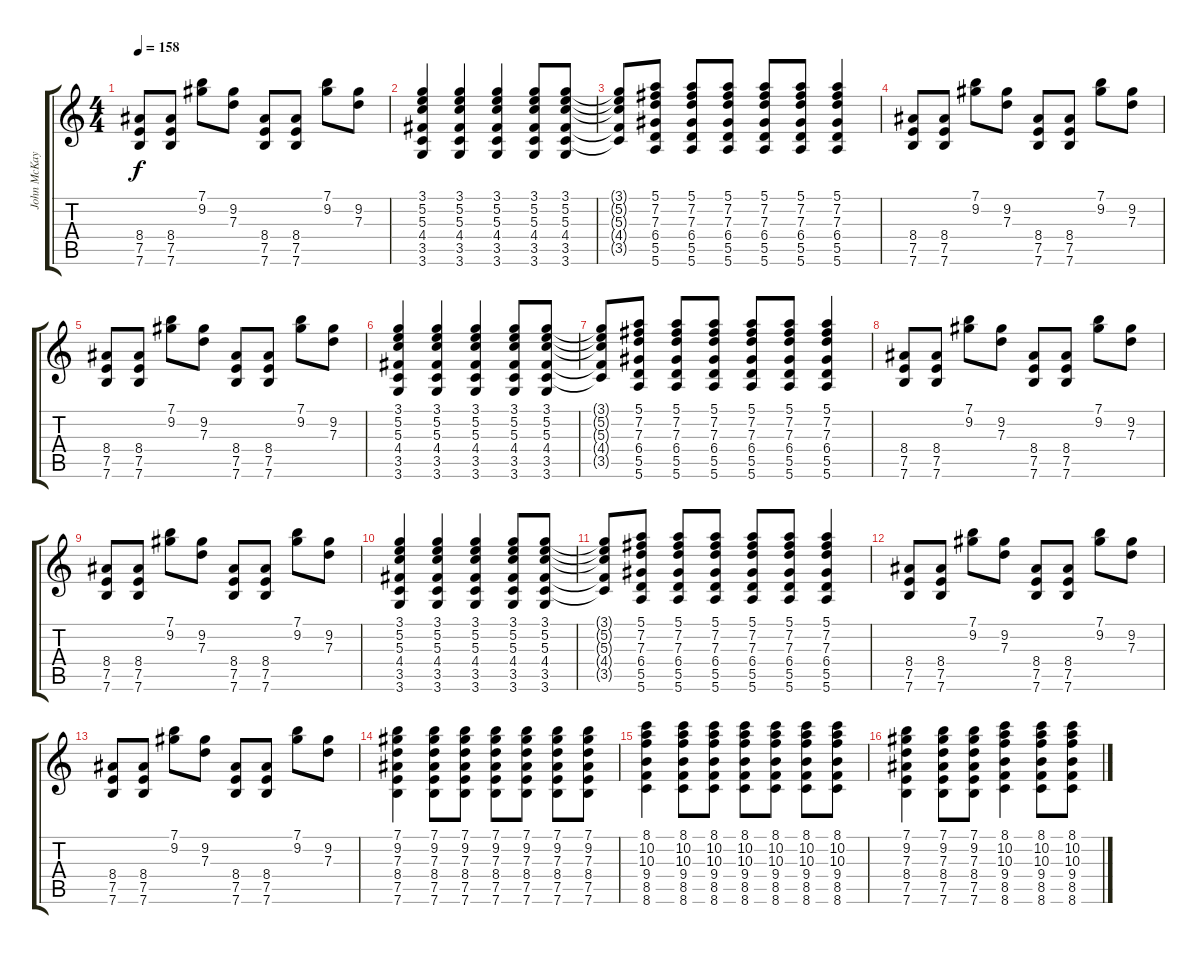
\track ("John McKay" "John McKay") {instrument acousticguitarsteel}
\staff {score tabs}
\tuning (E4 B3 G3 D3 A2 E2) {hide}
\ts (4 4)
\tempo 158
\clef g2
\ks c
(8.4 7.5 7.6).8{dy f} (8.4 7.5 7.6).8 (7.1 9.2).8 (9.2 7.3).8 (8.4 7.5 7.6).8 (8.4 7.5 7.6).8 (7.1 9.2).8 (9.2 7.3).8 |
(3.1 5.2 5.3 4.4 3.5 3.6).4 (3.1 5.2 5.3 4.4 3.5 3.6).4 (3.1 5.2 5.3 4.4 3.5 3.6).4 (3.1 5.2 5.3 4.4 3.5 3.6).8 (3.1 5.2 5.3 4.4 3.5 3.6).8 |
(3.1{t} 5.2{t} 5.3{t} 4.4{t} 3.5{t}).8 (5.1 7.2 7.3 6.4 5.5 5.6).8 (5.1 7.2 7.3 6.4 5.5 5.6).8 (5.1 7.2 7.3 6.4 5.5 5.6).8 (5.1 7.2 7.3 6.4 5.5 5.6).8 (5.1 7.2 7.3 6.4 5.5 5.6).8 (5.1 7.2 7.3 6.4 5.5 5.6).4 |
(8.4 7.5 7.6).8 (8.4 7.5 7.6).8 (7.1 9.2).8 (9.2 7.3).8 (8.4 7.5 7.6).8 (8.4 7.5 7.6).8 (7.1 9.2).8 (9.2 7.3).8 |
(8.4 7.5 7.6).8 (8.4 7.5 7.6).8 (7.1 9.2).8 (9.2 7.3).8 (8.4 7.5 7.6).8 (8.4 7.5 7.6).8 (7.1 9.2).8 (9.2 7.3).8 |
(3.1 5.2 5.3 4.4 3.5 3.6).4 (3.1 5.2 5.3 4.4 3.5 3.6).4 (3.1 5.2 5.3 4.4 3.5 3.6).4 (3.1 5.2 5.3 4.4 3.5 3.6).8 (3.1 5.2 5.3 4.4 3.5 3.6).8 |
(3.1{t} 5.2{t} 5.3{t} 4.4{t} 3.5{t}).8 (5.1 7.2 7.3 6.4 5.5 5.6).8 (5.1 7.2 7.3 6.4 5.5 5.6).8 (5.1 7.2 7.3 6.4 5.5 5.6).8 (5.1 7.2 7.3 6.4 5.5 5.6).8 (5.1 7.2 7.3 6.4 5.5 5.6).8 (5.1 7.2 7.3 6.4 5.5 5.6).4 |
(8.4 7.5 7.6).8 (8.4 7.5 7.6).8 (7.1 9.2).8 (9.2 7.3).8 (8.4 7.5 7.6).8 (8.4 7.5 7.6).8 (7.1 9.2).8 (9.2 7.3).8 |
(8.4 7.5 7.6).8 (8.4 7.5 7.6).8 (7.1 9.2).8 (9.2 7.3).8 (8.4 7.5 7.6).8 (8.4 7.5 7.6).8 (7.1 9.2).8 (9.2 7.3).8 |
(3.1 5.2 5.3 4.4 3.5 3.6).4 (3.1 5.2 5.3 4.4 3.5 3.6).4 (3.1 5.2 5.3 4.4 3.5 3.6).4 (3.1 5.2 5.3 4.4 3.5 3.6).8 (3.1 5.2 5.3 4.4 3.5 3.6).8 |
(3.1{t} 5.2{t} 5.3{t} 4.4{t} 3.5{t}).8 (5.1 7.2 7.3 6.4 5.5 5.6).8 (5.1 7.2 7.3 6.4 5.5 5.6).8 (5.1 7.2 7.3 6.4 5.5 5.6).8 (5.1 7.2 7.3 6.4 5.5 5.6).8 (5.1 7.2 7.3 6.4 5.5 5.6).8 (5.1 7.2 7.3 6.4 5.5 5.6).4 |
(8.4 7.5 7.6).8 (8.4 7.5 7.6).8 (7.1 9.2).8 (9.2 7.3).8 (8.4 7.5 7.6).8 (8.4 7.5 7.6).8 (7.1 9.2).8 (9.2 7.3).8 |
(8.4 7.5 7.6).8 (8.4 7.5 7.6).8 (7.1 9.2).8 (9.2 7.3).8 (8.4 7.5 7.6).8 (8.4 7.5 7.6).8 (7.1 9.2).8 (9.2 7.3).8 |
(7.1 9.2 7.3 8.4 7.5 7.6).4 (7.1 9.2 7.3 8.4 7.5 7.6).8 (7.1 9.2 7.3 8.4 7.5 7.6).8 (7.1 9.2 7.3 8.4 7.5 7.6).8 (7.1 9.2 7.3 8.4 7.5 7.6).8 (7.1 9.2 7.3 8.4 7.5 7.6).8 (7.1 9.2 7.3 8.4 7.5 7.6).8 |
(8.1 10.2 10.3 9.4 8.5 8.6).4 (8.1 10.2 10.3 9.4 8.5 8.6).8 (8.1 10.2 10.3 9.4 8.5 8.6).8 (8.1 10.2 10.3 9.4 8.5 8.6).8 (8.1 10.2 10.3 9.4 8.5 8.6).8 (8.1 10.2 10.3 9.4 8.5 8.6).8 (8.1 10.2 10.3 9.4 8.5 8.6).8 |
(7.1 9.2 7.3 8.4 7.5 7.6).4 (7.1 9.2 7.3 8.4 7.5 7.6).8 (7.1 9.2 7.3 8.4 7.5 7.6).8 (8.1 10.2 10.3 9.4 8.5 8.6).4 (8.1 10.2 10.3 9.4 8.5 8.6).8 (8.1 10.2 10.3 9.4 8.5 8.6).8
